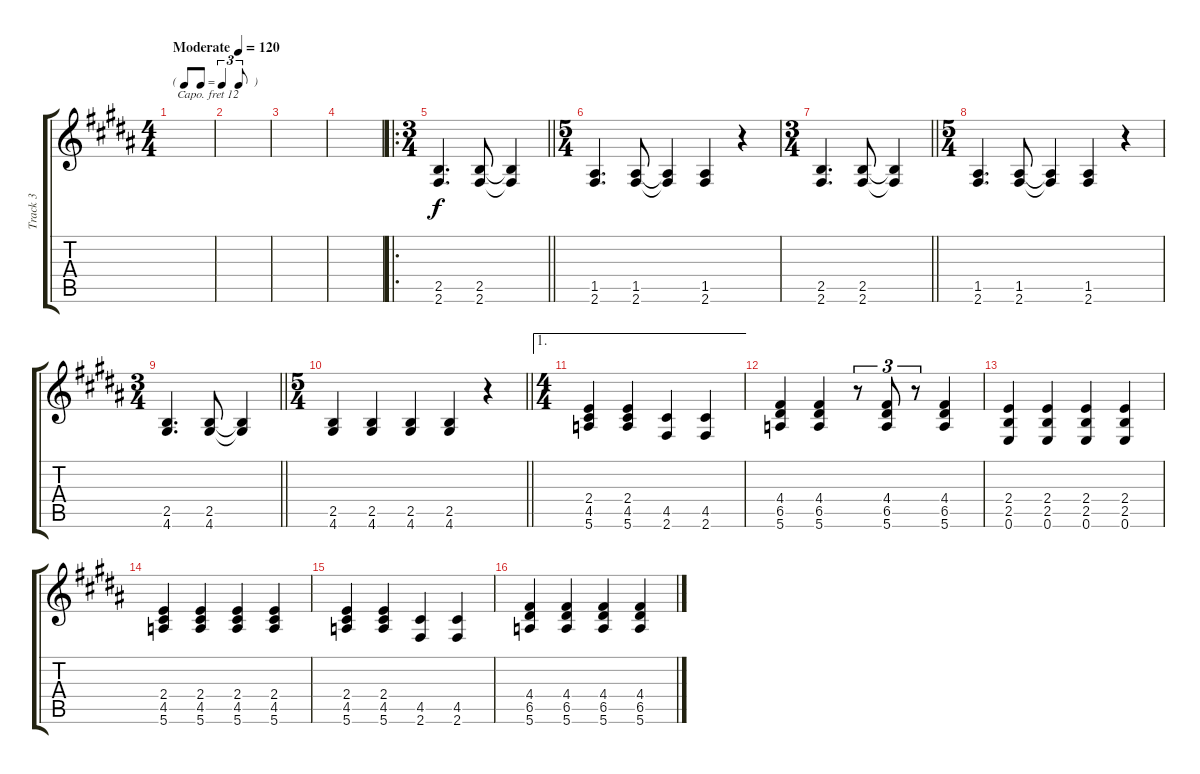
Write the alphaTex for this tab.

\track ("Track 3" "Track 3") {instrument acousticgrandpiano}
\staff {score tabs}
\capo 12
\tuning (E4 B3 G3 D3 A2 E2) {hide}
\ts (4 4)
\tf triplet8th
\tempo (120 "Moderate")
\clef g2
\ks b
|
|
|
|
\ro
\ts (3 4)
\barLineRight lightlight
(2.5 2.6).4{d} (2.5 2.6).8 (2.5{t} 2.6{t}).4 |
\ts (5 4)
(1.5 2.6).4{d} (1.5 2.6).8 (1.5{t} 2.6{t}).4 (1.5 2.6).4 r.4 |
\ts (3 4)
\barLineRight lightlight
(2.5 2.6).4{d} (2.5 2.6).8 (2.5{t} 2.6{t}).4 |
\ts (5 4)
(1.5 2.6).4{d} (1.5 2.6).8 (1.5{t} 2.6{t}).4 (1.5 2.6).4 r.4 |
\ts (3 4)
\barLineRight lightlight
(2.5 4.6).4{d} (2.5 4.6).8 (2.5{t} 4.6{t}).4 |
\ts (5 4)
\barLineRight lightlight
(2.5 4.6).4 (2.5 4.6).4 (2.5 4.6).4 (2.5 4.6).4 r.4 |
\ae 1
\ts (4 4)
(2.4 4.5 5.6).4 (2.4 4.5 5.6).4 (4.5 2.6).4 (4.5 2.6).4 |
(4.4 6.5 5.6).4 (4.4 6.5 5.6).4 r.8{tu (3 2)} (4.4 6.5 5.6).8{tu (3 2)} r.8{tu (3 2)} (4.4 6.5 5.6).4 |
(2.4 2.5 0.6).4 (2.4 2.5 0.6).4 (2.4 2.5 0.6).4 (2.4 2.5 0.6).4 |
(2.4 4.5 5.6).4 (2.4 4.5 5.6).4 (2.4 4.5 5.6).4 (2.4 4.5 5.6).4 |
(2.4 4.5 5.6).4 (2.4 4.5 5.6).4 (4.5 2.6).4 (4.5 2.6).4 |
(4.4 6.5 5.6).4 (4.4 6.5 5.6).4 (4.4 6.5 5.6).4 (4.4 6.5 5.6).4
